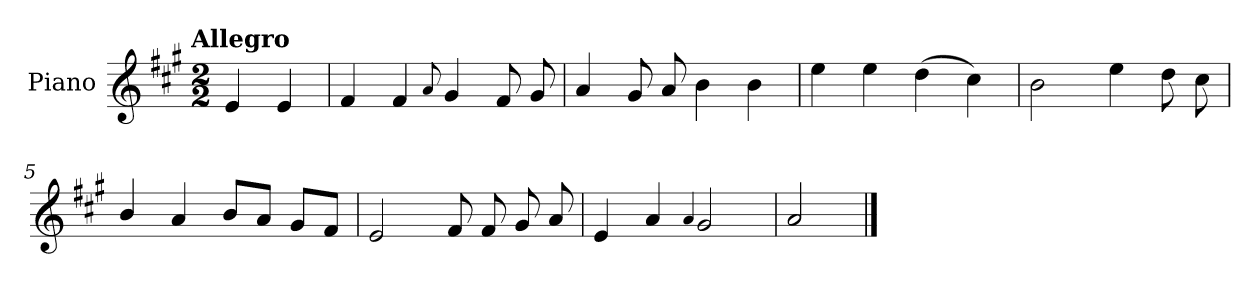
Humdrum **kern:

**kern
*part1
*staff1
*I"Piano
*I'Pno.
*clefG2
*k[f#c#g#]
!!LO:TX:omd:t=Allegro
*M2/2
*MM144
=
4e/
4e/
=1
4f#/
4f#/
8qqa/
4g#/
8f#/
8g#/
=2
4a/
8g#/
8a/
4b\
4b\
=3
4ee\
4ee\
(>4dd\
4cc#\)
=4
2b\
4ee\
8dd\
8cc#\
!!LO:LB:g=z
=5
4b/
4a/
8b/L
8a/J
8g#/L
8f#/J
=6
2e/
8f#/
8f#/
8g#/
8a/
=7
4e/
4a/
4qqa/
2g#/
=8
2a/
==
*-
